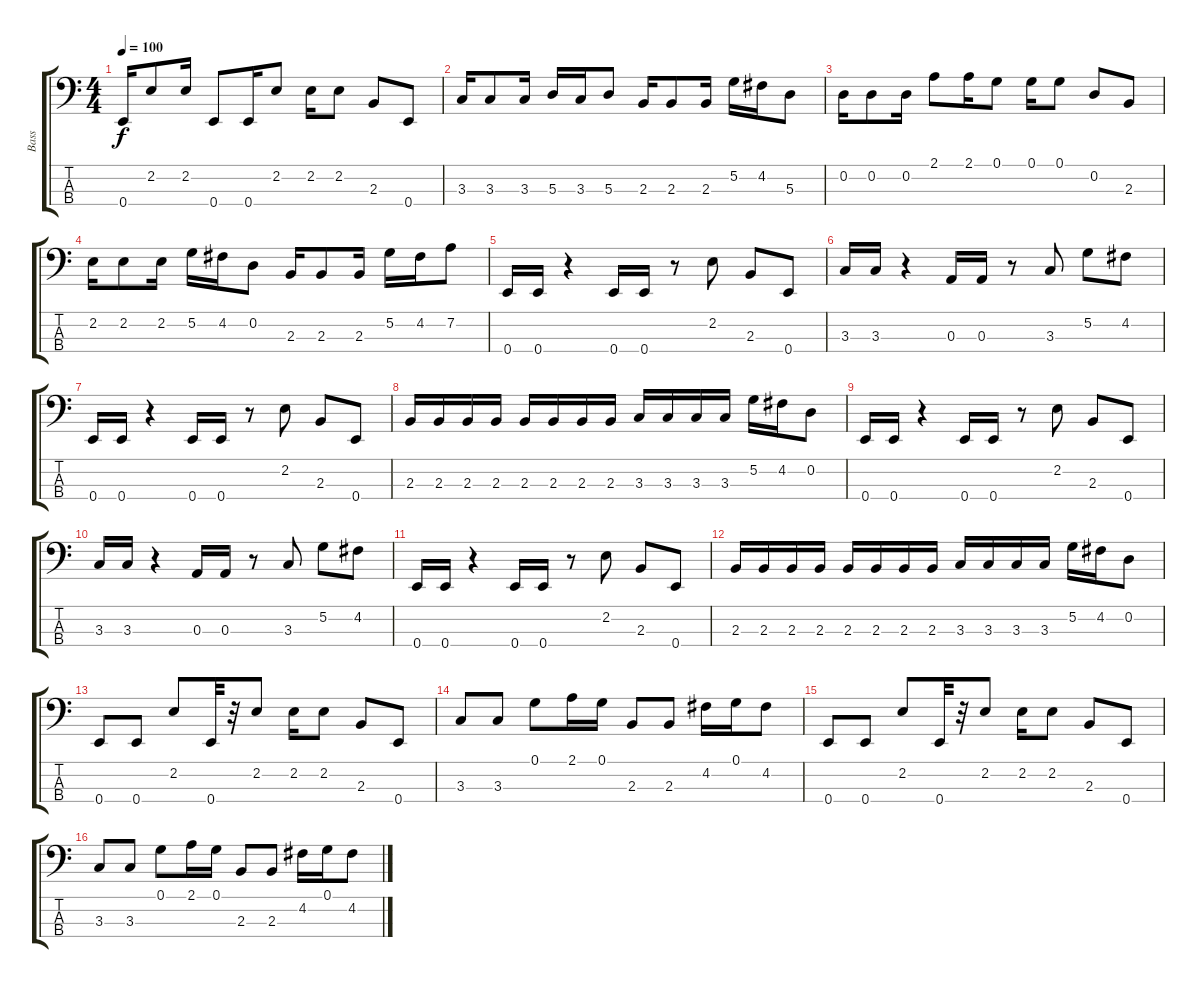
\track ("Bass" "Bass") {instrument electricbassfinger}
\staff {score tabs}
\tuning (G2 D2 A1 E1) {hide}
\ts (4 4)
\tempo 100
\clef f4
\ks c
0.4.16{dy f} 2.2.8 2.2.16 0.4.8 0.4.16 2.2.8 2.2.16 2.2.8 2.3.8 0.4.8 |
3.3.16 3.3.8 3.3.16 5.3.16 3.3.16 5.3.8 2.3.16 2.3.8 2.3.16 5.2.16 4.2.16 5.3.8 |
0.2.16 0.2.8 0.2.16 2.1.8 2.1.16 0.1.8 0.1.16 0.1.8 0.2.8 2.3.8 |
2.2.16 2.2.8 2.2.16 5.2.16 4.2.16 0.2.8 2.3.16 2.3.8 2.3.16 5.2.16 4.2.16 7.2.8 |
0.4.16 0.4.16 r.4 0.4.16 0.4.16 r.8 2.2.8 2.3.8 0.4.8 |
3.3.16 3.3.16 r.4 0.3.16 0.3.16 r.8 3.3.8 5.2.8 4.2.8 |
0.4.16 0.4.16 r.4 0.4.16 0.4.16 r.8 2.2.8 2.3.8 0.4.8 |
2.3.16 2.3.16 2.3.16 2.3.16 2.3.16 2.3.16 2.3.16 2.3.16 3.3.16 3.3.16 3.3.16 3.3.16 5.2.16 4.2.16 0.2.8 |
0.4.16 0.4.16 r.4 0.4.16 0.4.16 r.8 2.2.8 2.3.8 0.4.8 |
3.3.16 3.3.16 r.4 0.3.16 0.3.16 r.8 3.3.8 5.2.8 4.2.8 |
0.4.16 0.4.16 r.4 0.4.16 0.4.16 r.8 2.2.8 2.3.8 0.4.8 |
2.3.16 2.3.16 2.3.16 2.3.16 2.3.16 2.3.16 2.3.16 2.3.16 3.3.16 3.3.16 3.3.16 3.3.16 5.2.16 4.2.16 0.2.8 |
0.4.8 0.4.8 2.2.8 0.4.32 r.32 2.2.8 2.2.16 2.2.8 2.3.8 0.4.8 |
3.3.8 3.3.8 0.1.8 2.1.16 0.1.16 2.3.8 2.3.8 4.2.16 0.1.16 4.2.8 |
0.4.8 0.4.8 2.2.8 0.4.32 r.32 2.2.8 2.2.16 2.2.8 2.3.8 0.4.8 |
3.3.8 3.3.8 0.1.8 2.1.16 0.1.16 2.3.8 2.3.8 4.2.16 0.1.16 4.2.8
